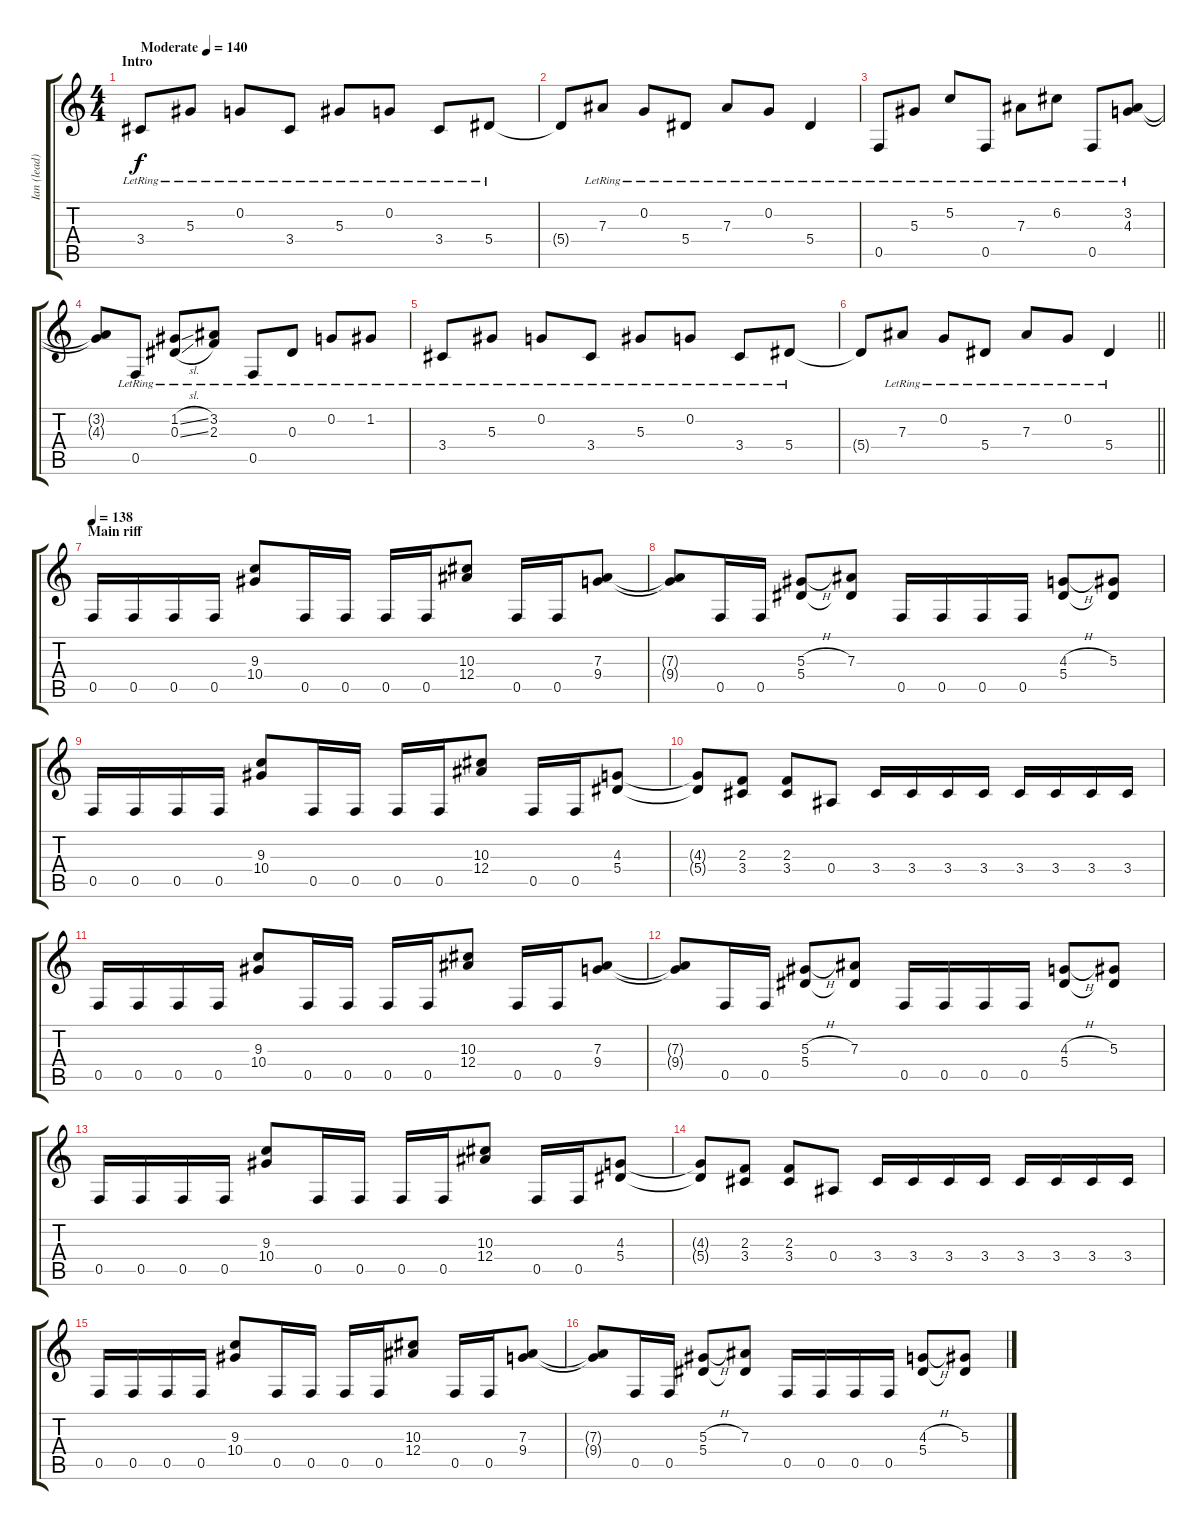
\track ("Ian (lead)" "Ian (lead)") {instrument distortionguitar}
\staff {score tabs}
\tuning (C4 G3 Eb3 Bb2 F2 C2) {hide}
\ts (4 4)
\section ("" "Intro")
\tempo (140 "Moderate")
\tempo 130
\tempo (140 "Moderate")
\clef g2
\ks c
3.4{lr}.8{dy f instrument acousticguitarnylon} 5.3{lr}.8 0.2{lr}.8 3.4{lr}.8 5.3{lr}.8 0.2{lr}.8 3.4{lr}.8 5.4{lr}.8 |
5.4{t}.8 7.3{lr}.8 0.2{lr}.8 5.4{lr}.8 7.3{lr}.8 0.2{lr}.8 5.4{lr}.4 |
0.5{lr}.8 5.3{lr}.8 5.2{lr}.8 0.5{lr}.8 7.3{lr}.8 6.2{lr}.8 0.5{lr}.8 (3.2{lr} 4.3{lr}).8 |
(3.2{t} 4.3{t}).8 0.5{lr}.8 (1.2{sl lr} 0.3{sl lr}).8 (3.2{lr} 2.3{lr}).8 0.5{lr}.8 0.3{lr}.8 0.2{lr}.8 1.2{lr}.8 |
3.4{lr}.8{instrument electricguitarjazz} 5.3{lr}.8 0.2{lr}.8 3.4{lr}.8 5.3{lr}.8 0.2{lr}.8 3.4{lr}.8 5.4{lr}.8 |
\barLineRight lightlight
5.4{t}.8 7.3{lr}.8 0.2{lr}.8 5.4{lr}.8 7.3{lr}.8 0.2{lr}.8 5.4{lr}.4 |
\section ("" "Main riff")
\tempo 138
0.5.16{instrument distortionguitar} 0.5.16 0.5.16 0.5.16 (9.3 10.4).8 0.5.16 0.5.16 0.5.16 0.5.16 (10.3 12.4).8 0.5.16 0.5.16 (7.3 9.4).8 |
(7.3{t} 9.4{t}).8 0.5.16 0.5.16 (5.3{h} 5.4).8 (7.3 5.4{t}).8 0.5.16 0.5.16 0.5.16 0.5.16 (4.3{h} 5.4).8 (5.3 5.4{t}).8 |
0.5.16 0.5.16 0.5.16 0.5.16 (9.3 10.4).8 0.5.16 0.5.16 0.5.16 0.5.16 (10.3 12.4).8 0.5.16 0.5.16 (4.3 5.4).8 |
(4.3{t} 5.4{t}).8 (2.3 3.4).8 (2.3 3.4).8 0.4.8 3.4.16 3.4.16 3.4.16 3.4.16 3.4.16 3.4.16 3.4.16 3.4.16 |
0.5.16 0.5.16 0.5.16 0.5.16 (9.3 10.4).8 0.5.16 0.5.16 0.5.16 0.5.16 (10.3 12.4).8 0.5.16 0.5.16 (7.3 9.4).8 |
(7.3{t} 9.4{t}).8 0.5.16 0.5.16 (5.3{h} 5.4).8 (7.3 5.4{t}).8 0.5.16 0.5.16 0.5.16 0.5.16 (4.3{h} 5.4).8 (5.3 5.4{t}).8 |
0.5.16 0.5.16 0.5.16 0.5.16 (9.3 10.4).8 0.5.16 0.5.16 0.5.16 0.5.16 (10.3 12.4).8 0.5.16 0.5.16 (4.3 5.4).8 |
(4.3{t} 5.4{t}).8 (2.3 3.4).8 (2.3 3.4).8 0.4.8 3.4.16 3.4.16 3.4.16 3.4.16 3.4.16 3.4.16 3.4.16 3.4.16 |
0.5.16 0.5.16 0.5.16 0.5.16 (9.3 10.4).8 0.5.16 0.5.16 0.5.16 0.5.16 (10.3 12.4).8 0.5.16 0.5.16 (7.3 9.4).8 |
(7.3{t} 9.4{t}).8 0.5.16 0.5.16 (5.3{h} 5.4).8 (7.3 5.4{t}).8 0.5.16 0.5.16 0.5.16 0.5.16 (4.3{h} 5.4).8 (5.3 5.4{t}).8
